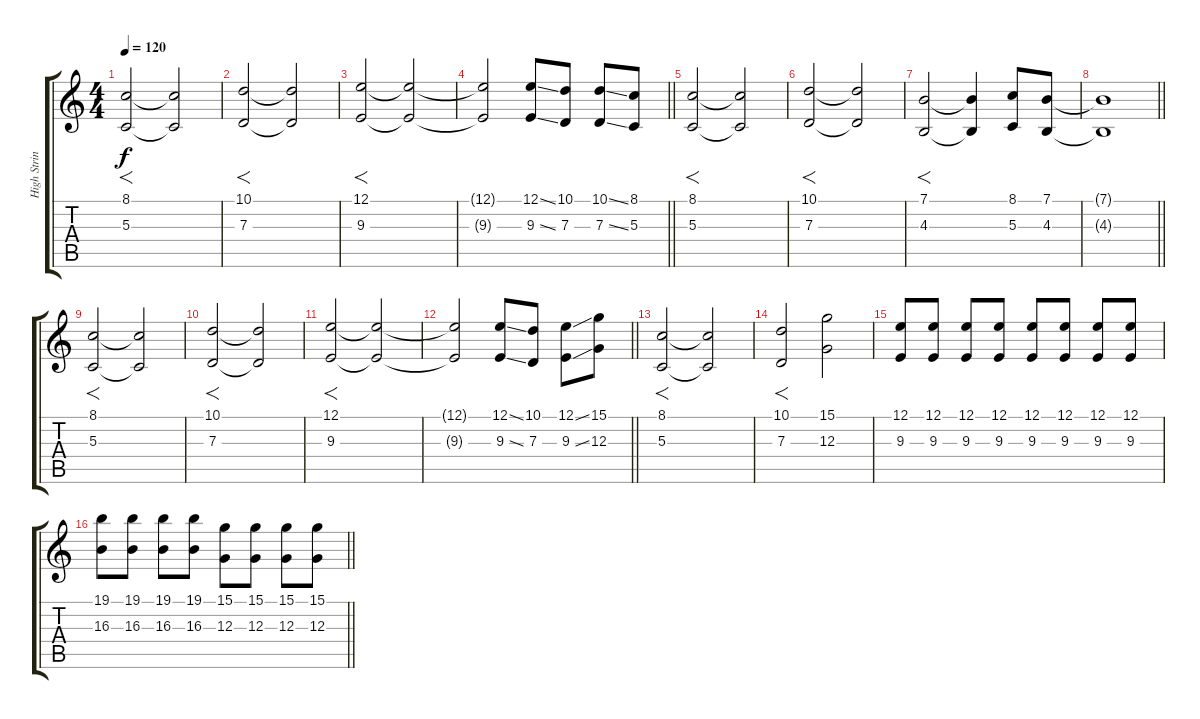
\track ("High Strings Standard" "High Strin") {instrument stringensemble1}
\staff {score tabs}
\tuning (E4 B3 G3 D3 A2 E2) {hide}
\ts (4 4)
\tempo 120
\clef g2
\ks c
(8.1 5.3).2{f dy f volume 12 instrument stringensemble1} (8.1{t} 5.3{t}).2 |
(10.1 7.3).2{f} (10.1{t} 7.3{t}).2 |
(12.1 9.3).2{f} (12.1{t} 9.3{t}).2 |
\barLineRight lightlight
(12.1{t} 9.3{t}).2 (12.1{ss} 9.3{ss}).8 (10.1 7.3).8 (10.1{ss} 7.3{ss}).8 (8.1 5.3).8 |
(8.1 5.3).2{f} (8.1{t} 5.3{t}).2 |
(10.1 7.3).2{f} (10.1{t} 7.3{t}).2 |
(7.1 4.3).2{f} (7.1{t} 4.3{t}).4 (8.1 5.3).8 (7.1 4.3).8 |
\barLineRight lightlight
(7.1{t} 4.3{t}).1 |
(8.1 5.3).2{f volume 12 instrument stringensemble1} (8.1{t} 5.3{t}).2 |
(10.1 7.3).2{f} (10.1{t} 7.3{t}).2 |
(12.1 9.3).2{f} (12.1{t} 9.3{t}).2 |
\barLineRight lightlight
(12.1{t} 9.3{t}).2 (12.1{ss} 9.3{ss}).8 (10.1 7.3).8 (12.1{ss} 9.3{ss}).8 (15.1 12.3).8 |
(8.1 5.3).2{f} (8.1{t} 5.3{t}).2 |
(10.1 7.3).2{f} (15.1 12.3).2 |
(12.1 9.3).8 (12.1 9.3).8 (12.1 9.3).8 (12.1 9.3).8 (12.1 9.3).8 (12.1 9.3).8 (12.1 9.3).8 (12.1 9.3).8 |
\barLineRight lightlight
(19.1 16.3).8 (19.1 16.3).8 (19.1 16.3).8 (19.1 16.3).8 (15.1 12.3).8 (15.1 12.3).8 (15.1 12.3).8 (15.1 12.3).8
